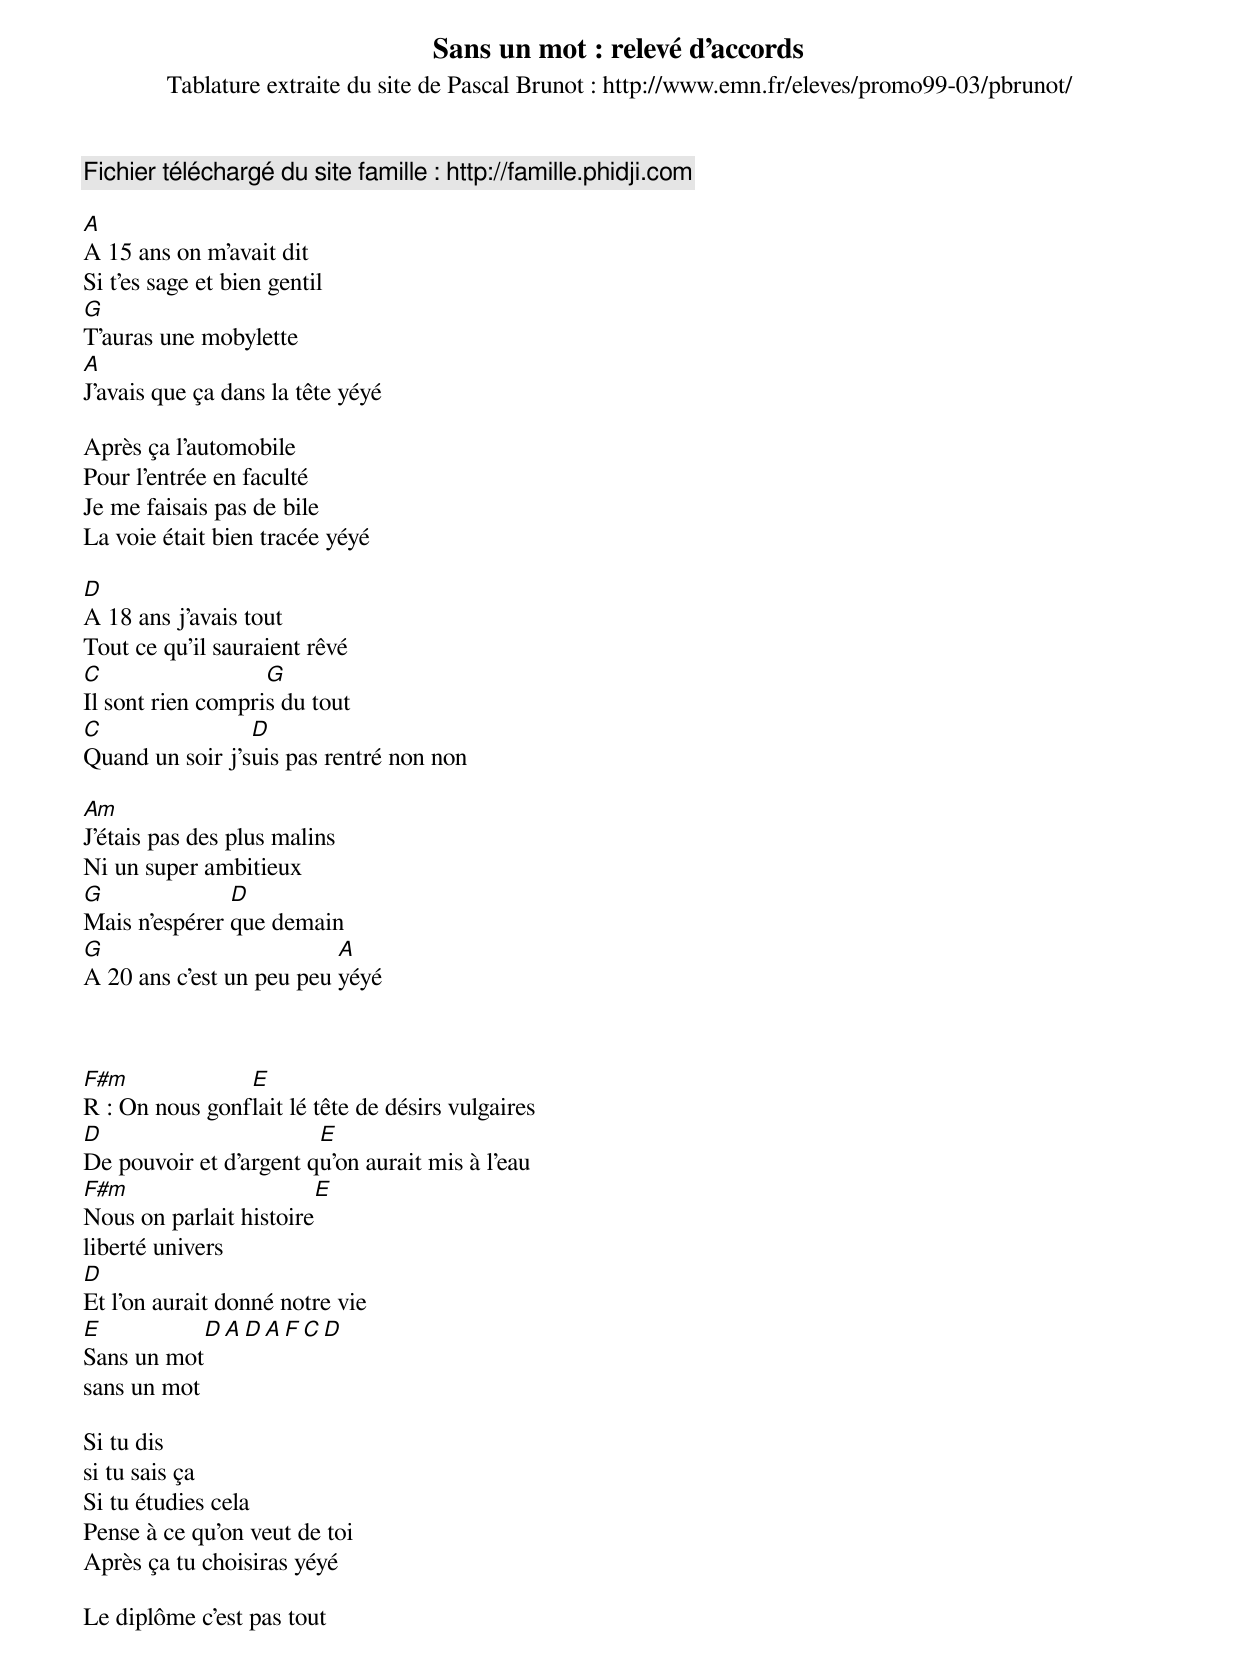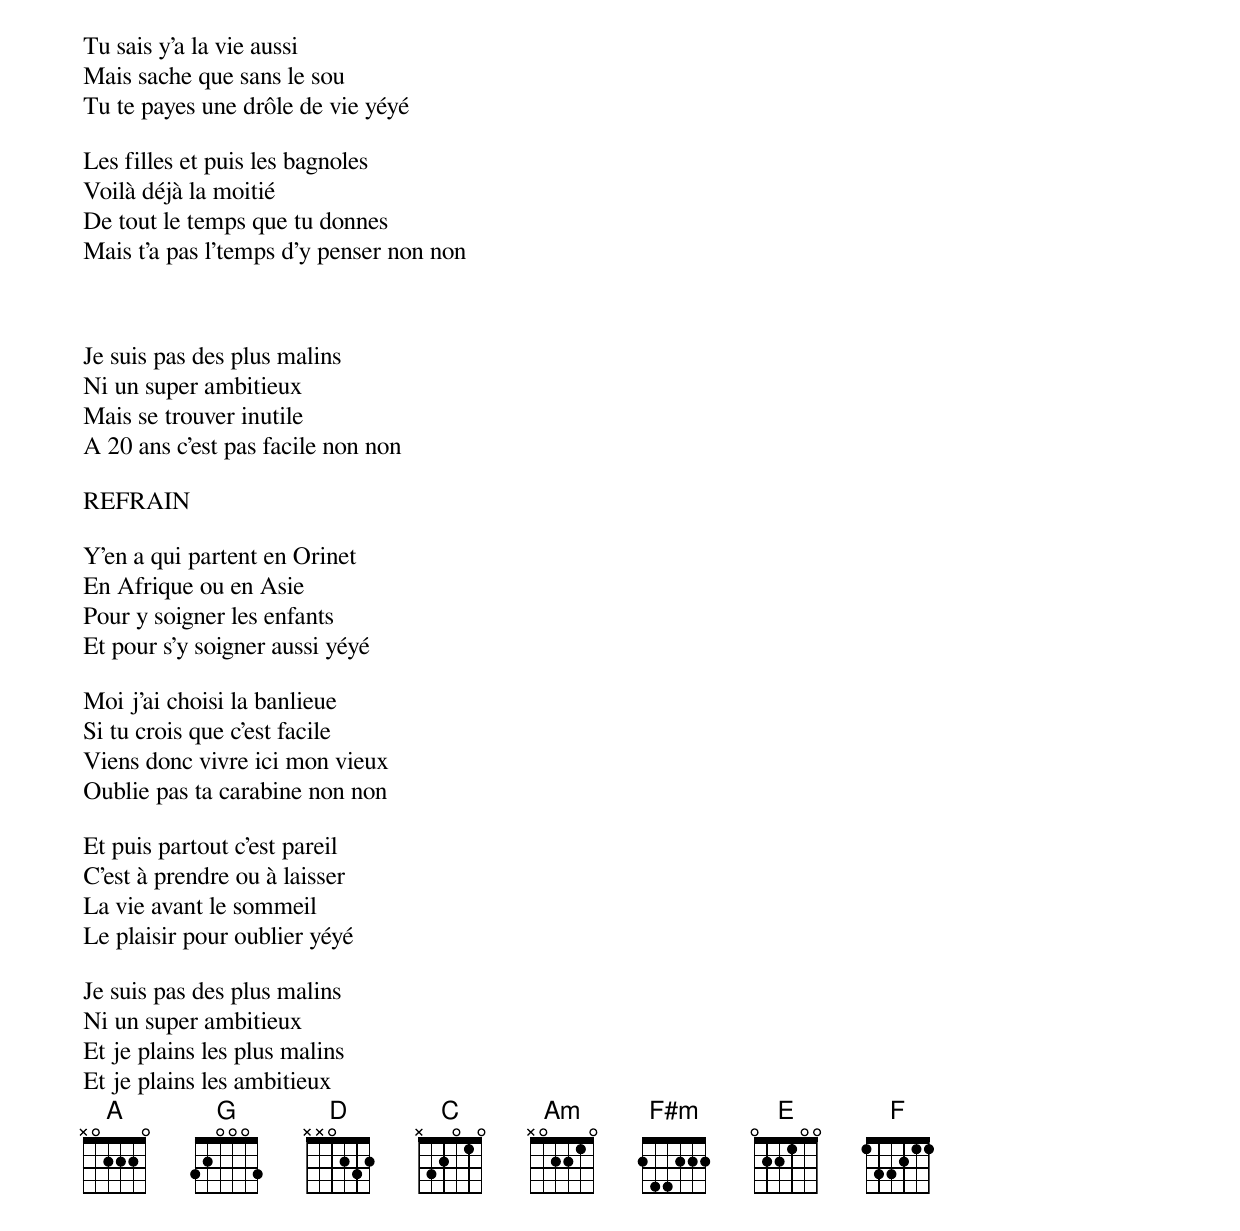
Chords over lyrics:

Sans un mot : relevé d'accords
Tablature extraite du site de Pascal Brunot : http://www.emn.fr/eleves/promo99-03/pbrunot/
Fichier téléchargé du site famille : http://famille.phidji.com

A
A 15 ans on m'avait dit
Si t'es sage et bien gentil
G
T'auras une mobylette
A
J'avais que ça dans la tête yéyé

Après ça l'automobile
Pour l'entrée en faculté
Je me faisais pas de bile
La voie était bien tracée yéyé

D
A 18 ans j'avais tout
Tout ce qu'il sauraient rêvé
C	           G
Il sont rien compris du tout
C		 D
Quand un soir j'suis pas rentré non non

Am
J'étais pas des plus malins
Ni un super ambitieux
G	       D
Mais n'espérer que demain
G		          A
A 20 ans c'est un peu peu yéyé



F#m		E
R : On nous gonflait lé tête de désirs vulgaires
D			E
De pouvoir et d'argent qu'on aurait mis à l'eau
F#m			E
Nous on parlait histoire
liberté univers
D
Et l'on aurait donné notre vie
E		       D  A D A F C D
Sans un mot
sans un mot

Si tu dis
si tu sais ça
Si tu étudies cela
Pense à ce qu'on veut de toi
Après ça tu choisiras yéyé

Le diplôme c'est pas tout
Tu sais y'a la vie aussi
Mais sache que sans le sou
Tu te payes une drôle de vie yéyé

Les filles et puis les bagnoles
Voilà déjà la moitié
De tout le temps que tu donnes
Mais t'a pas l'temps d'y penser non non



Je suis pas des plus malins
Ni un super ambitieux
Mais se trouver inutile
A 20 ans c'est pas facile non non

REFRAIN

Y'en a qui partent en Orinet
En Afrique ou en Asie
Pour y soigner les enfants
Et pour s'y soigner aussi yéyé

Moi j'ai choisi la banlieue
Si tu crois que c'est facile
Viens donc vivre ici mon vieux
Oublie pas ta carabine non non

Et puis partout c'est pareil
C'est à prendre ou à laisser
La vie avant le sommeil
Le plaisir pour oublier yéyé

Je suis pas des plus malins
Ni un super ambitieux
Et je plains les plus malins
Et je plains les ambitieux
